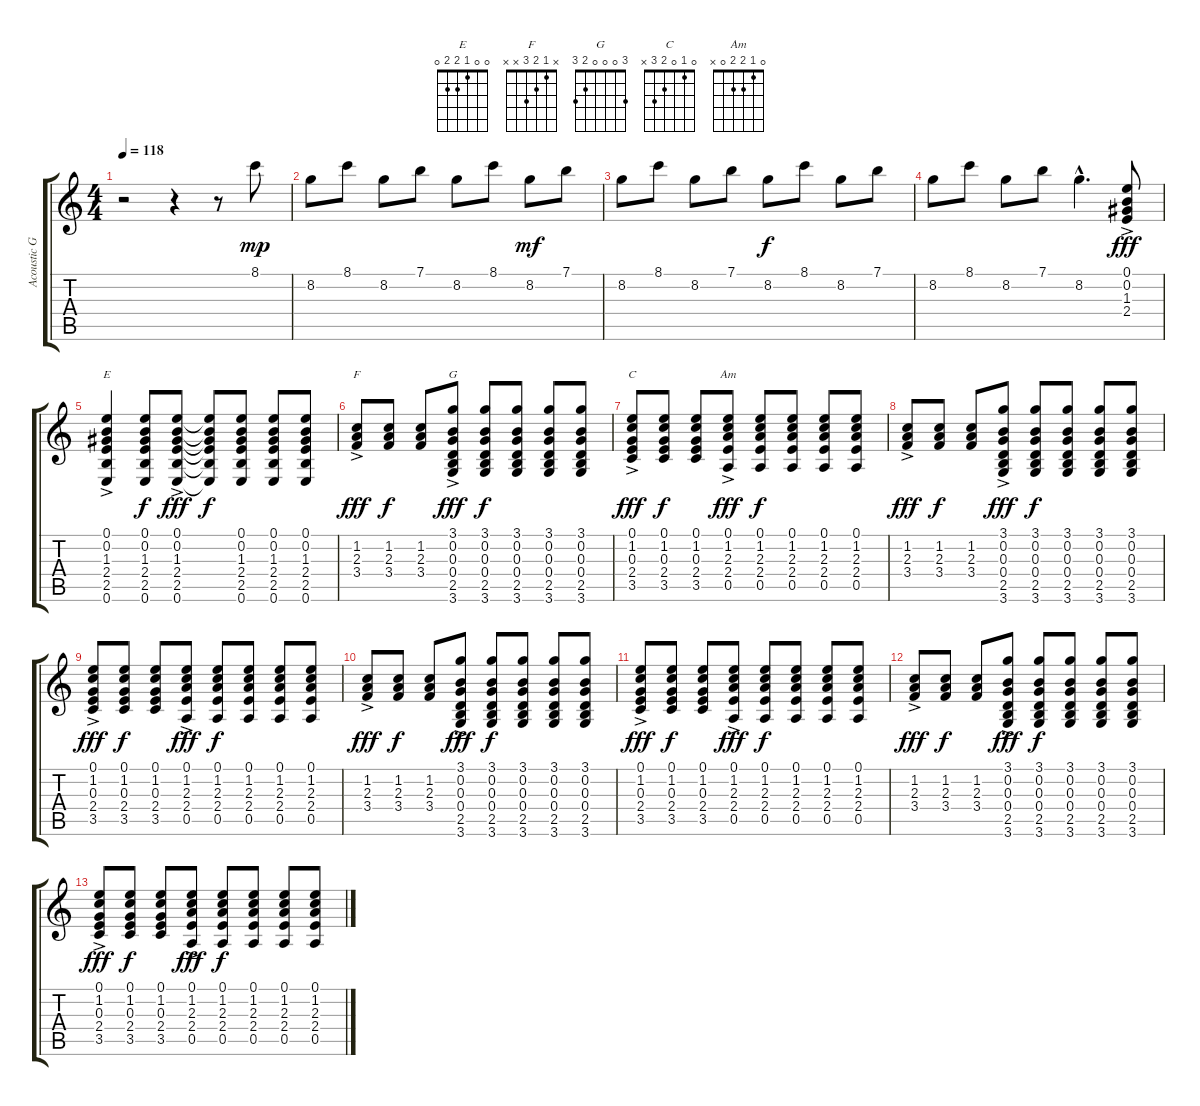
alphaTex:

\track ("Acoustic Guitar 2" "Acoustic G") {instrument acousticguitarnylon}
\staff {score tabs}
\tuning (E4 B3 G3 D3 A2 E2) {hide}
\chord ("E" 0 0 1 2 2 0)
\chord ("F" x 1 2 3 x x)
\chord ("G" 3 0 0 0 2 3)
\chord ("C" 0 1 0 2 3 x)
\chord ("Am" 0 1 2 2 0 x)
\ts (4 4)
\tempo 118
\clef g2
\ks c
r.2{dy mp} r.4 r.8 8.1.8 |
8.2.8 8.1.8 8.2.8 7.1.8 8.2.8 8.1.8 8.2.8{dy mf} 7.1.8 |
8.2.8 8.1.8 8.2.8 7.1.8 8.2.8{dy f} 8.1.8 8.2.8 7.1.8 |
8.2.8 8.1.8 8.2.8 7.1.8 8.2{hac}.4{d} (0.1{ac} 0.2{ac} 1.3{ac} 2.4{ac}).8{dy fff} |
(0.1{ac} 0.2{ac} 1.3{ac} 2.4{ac} 2.5{ac} 0.6{ac}).4{ch "E"} (0.1 0.2 1.3 2.4 2.5 0.6).8{dy f} (0.1{ac} 0.2{ac} 1.3{ac} 2.4{ac} 2.5{ac} 0.6{ac}).8{dy fff} (0.1{t} 0.2{t} 1.3{t} 2.4{t} 2.5{t} 0.6{t}).8{dy f} (0.1 0.2 1.3 2.4 2.5 0.6).8 (0.1 0.2 1.3 2.4 2.5 0.6).8 (0.1 0.2 1.3 2.4 2.5 0.6).8 |
(1.2{ac} 2.3{ac} 3.4{ac}).8{ch "F" dy fff} (1.2 2.3 3.4).8{dy f} (1.2 2.3 3.4).8 (3.1{ac} 0.2{ac} 0.3{ac} 0.4{ac} 2.5{ac} 3.6{ac}).8{ch "G" dy fff} (3.1 0.2 0.3 0.4 2.5 3.6).8{dy f} (3.1 0.2 0.3 0.4 2.5 3.6).8 (3.1 0.2 0.3 0.4 2.5 3.6).8 (3.1 0.2 0.3 0.4 2.5 3.6).8 |
(0.1{ac} 1.2{ac} 0.3{ac} 2.4{ac} 3.5{ac}).8{ch "C" dy fff} (0.1 1.2 0.3 2.4 3.5).8{dy f} (0.1 1.2 0.3 2.4 3.5).8 (0.1{ac} 1.2{ac} 2.3{ac} 2.4{ac} 0.5{ac}).8{ch "Am" dy fff} (0.1 1.2 2.3 2.4 0.5).8{dy f} (0.1 1.2 2.3 2.4 0.5).8 (0.1 1.2 2.3 2.4 0.5).8 (0.1 1.2 2.3 2.4 0.5).8 |
(1.2{ac} 2.3{ac} 3.4{ac}).8{dy fff} (1.2 2.3 3.4).8{dy f} (1.2 2.3 3.4).8 (3.1{ac} 0.2{ac} 0.3{ac} 0.4{ac} 2.5{ac} 3.6{ac}).8{dy fff} (3.1 0.2 0.3 0.4 2.5 3.6).8{dy f} (3.1 0.2 0.3 0.4 2.5 3.6).8 (3.1 0.2 0.3 0.4 2.5 3.6).8 (3.1 0.2 0.3 0.4 2.5 3.6).8 |
(0.1{ac} 1.2{ac} 0.3{ac} 2.4{ac} 3.5{ac}).8{dy fff} (0.1 1.2 0.3 2.4 3.5).8{dy f} (0.1 1.2 0.3 2.4 3.5).8 (0.1{ac} 1.2{ac} 2.3{ac} 2.4{ac} 0.5{ac}).8{dy fff} (0.1 1.2 2.3 2.4 0.5).8{dy f} (0.1 1.2 2.3 2.4 0.5).8 (0.1 1.2 2.3 2.4 0.5).8 (0.1 1.2 2.3 2.4 0.5).8 |
(1.2{ac} 2.3{ac} 3.4{ac}).8{dy fff} (1.2 2.3 3.4).8{dy f} (1.2 2.3 3.4).8 (3.1{ac} 0.2{ac} 0.3{ac} 0.4{ac} 2.5{ac} 3.6{ac}).8{dy fff} (3.1 0.2 0.3 0.4 2.5 3.6).8{dy f} (3.1 0.2 0.3 0.4 2.5 3.6).8 (3.1 0.2 0.3 0.4 2.5 3.6).8 (3.1 0.2 0.3 0.4 2.5 3.6).8 |
(0.1{ac} 1.2{ac} 0.3{ac} 2.4{ac} 3.5{ac}).8{dy fff} (0.1 1.2 0.3 2.4 3.5).8{dy f} (0.1 1.2 0.3 2.4 3.5).8 (0.1{ac} 1.2{ac} 2.3{ac} 2.4{ac} 0.5{ac}).8{dy fff} (0.1 1.2 2.3 2.4 0.5).8{dy f} (0.1 1.2 2.3 2.4 0.5).8 (0.1 1.2 2.3 2.4 0.5).8 (0.1 1.2 2.3 2.4 0.5).8 |
(1.2{ac} 2.3{ac} 3.4{ac}).8{dy fff} (1.2 2.3 3.4).8{dy f} (1.2 2.3 3.4).8 (3.1{ac} 0.2{ac} 0.3{ac} 0.4{ac} 2.5{ac} 3.6{ac}).8{dy fff} (3.1 0.2 0.3 0.4 2.5 3.6).8{dy f} (3.1 0.2 0.3 0.4 2.5 3.6).8 (3.1 0.2 0.3 0.4 2.5 3.6).8 (3.1 0.2 0.3 0.4 2.5 3.6).8 |
(0.1{ac} 1.2{ac} 0.3{ac} 2.4{ac} 3.5{ac}).8{dy fff} (0.1 1.2 0.3 2.4 3.5).8{dy f} (0.1 1.2 0.3 2.4 3.5).8 (0.1{ac} 1.2{ac} 2.3{ac} 2.4{ac} 0.5{ac}).8{dy fff} (0.1 1.2 2.3 2.4 0.5).8{dy f} (0.1 1.2 2.3 2.4 0.5).8 (0.1 1.2 2.3 2.4 0.5).8 (0.1 1.2 2.3 2.4 0.5).8
